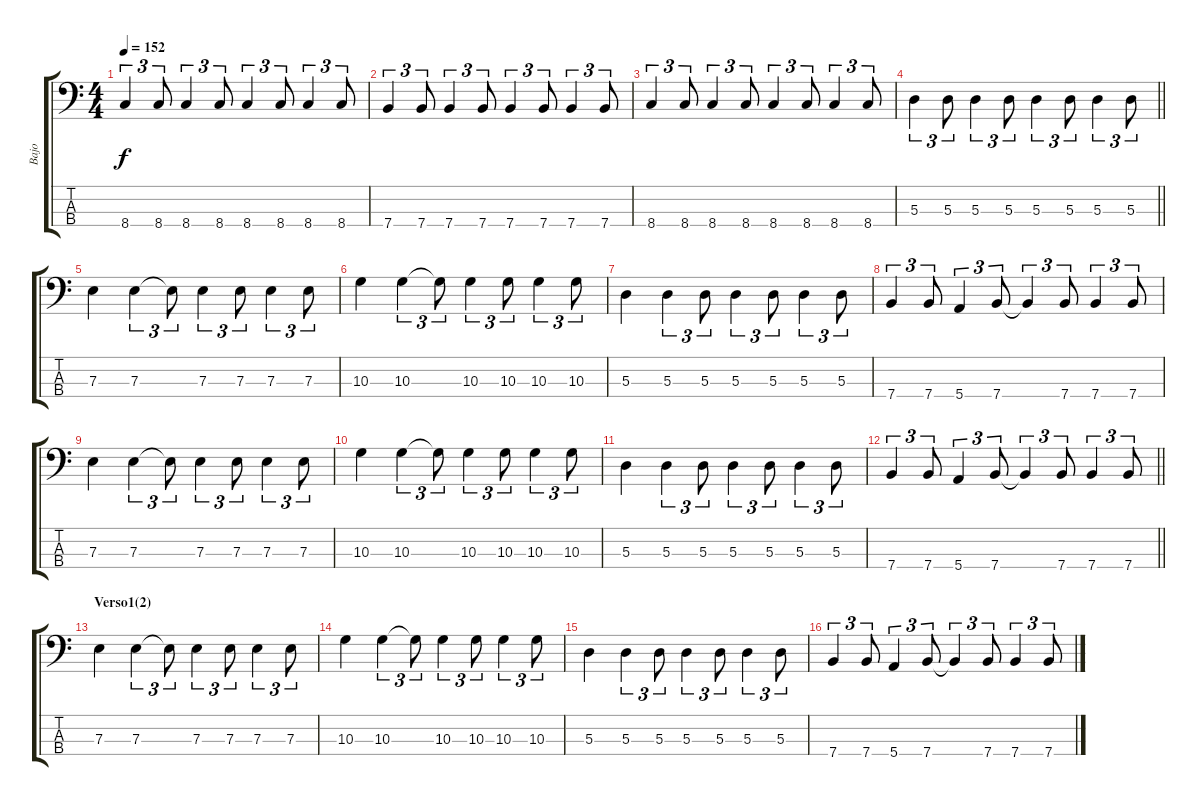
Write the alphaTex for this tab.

\track ("Bajo" "Bajo") {instrument electricbassfinger}
\staff {score tabs}
\tuning (G2 D2 A1 E1) {hide}
\ts (4 4)
\tempo 152
\clef f4
\ks c
8.4.4{tu (3 2) dy f} 8.4.8{tu (3 2)} 8.4.4{tu (3 2)} 8.4.8{tu (3 2)} 8.4.4{tu (3 2)} 8.4.8{tu (3 2)} 8.4.4{tu (3 2)} 8.4.8{tu (3 2)} |
7.4.4{tu (3 2)} 7.4.8{tu (3 2)} 7.4.4{tu (3 2)} 7.4.8{tu (3 2)} 7.4.4{tu (3 2)} 7.4.8{tu (3 2)} 7.4.4{tu (3 2)} 7.4.8{tu (3 2)} |
8.4.4{tu (3 2)} 8.4.8{tu (3 2)} 8.4.4{tu (3 2)} 8.4.8{tu (3 2)} 8.4.4{tu (3 2)} 8.4.8{tu (3 2)} 8.4.4{tu (3 2)} 8.4.8{tu (3 2)} |
\barLineRight lightlight
5.3.4{tu (3 2)} 5.3.8{tu (3 2)} 5.3.4{tu (3 2)} 5.3.8{tu (3 2)} 5.3.4{tu (3 2)} 5.3.8{tu (3 2)} 5.3.4{tu (3 2)} 5.3.8{tu (3 2)} |
7.3.4 7.3.4{tu (3 2)} 7.3{t}.8{tu (3 2)} 7.3.4{tu (3 2)} 7.3.8{tu (3 2)} 7.3.4{tu (3 2)} 7.3.8{tu (3 2)} |
10.3.4 10.3.4{tu (3 2)} 10.3{t}.8{tu (3 2)} 10.3.4{tu (3 2)} 10.3.8{tu (3 2)} 10.3.4{tu (3 2)} 10.3.8{tu (3 2)} |
5.3.4 5.3.4{tu (3 2)} 5.3.8{tu (3 2)} 5.3.4{tu (3 2)} 5.3.8{tu (3 2)} 5.3.4{tu (3 2)} 5.3.8{tu (3 2)} |
7.4.4{tu (3 2)} 7.4.8{tu (3 2)} 5.4.4{tu (3 2)} 7.4.8{tu (3 2)} 7.4{t}.4{tu (3 2)} 7.4.8{tu (3 2)} 7.4.4{tu (3 2)} 7.4.8{tu (3 2)} |
7.3.4 7.3.4{tu (3 2)} 7.3{t}.8{tu (3 2)} 7.3.4{tu (3 2)} 7.3.8{tu (3 2)} 7.3.4{tu (3 2)} 7.3.8{tu (3 2)} |
10.3.4 10.3.4{tu (3 2)} 10.3{t}.8{tu (3 2)} 10.3.4{tu (3 2)} 10.3.8{tu (3 2)} 10.3.4{tu (3 2)} 10.3.8{tu (3 2)} |
5.3.4 5.3.4{tu (3 2)} 5.3.8{tu (3 2)} 5.3.4{tu (3 2)} 5.3.8{tu (3 2)} 5.3.4{tu (3 2)} 5.3.8{tu (3 2)} |
\barLineRight lightlight
7.4.4{tu (3 2)} 7.4.8{tu (3 2)} 5.4.4{tu (3 2)} 7.4.8{tu (3 2)} 7.4{t}.4{tu (3 2)} 7.4.8{tu (3 2)} 7.4.4{tu (3 2)} 7.4.8{tu (3 2)} |
\section ("" "Verso1(2)")
7.3.4 7.3.4{tu (3 2)} 7.3{t}.8{tu (3 2)} 7.3.4{tu (3 2)} 7.3.8{tu (3 2)} 7.3.4{tu (3 2)} 7.3.8{tu (3 2)} |
10.3.4 10.3.4{tu (3 2)} 10.3{t}.8{tu (3 2)} 10.3.4{tu (3 2)} 10.3.8{tu (3 2)} 10.3.4{tu (3 2)} 10.3.8{tu (3 2)} |
5.3.4 5.3.4{tu (3 2)} 5.3.8{tu (3 2)} 5.3.4{tu (3 2)} 5.3.8{tu (3 2)} 5.3.4{tu (3 2)} 5.3.8{tu (3 2)} |
7.4.4{tu (3 2)} 7.4.8{tu (3 2)} 5.4.4{tu (3 2)} 7.4.8{tu (3 2)} 7.4{t}.4{tu (3 2)} 7.4.8{tu (3 2)} 7.4.4{tu (3 2)} 7.4.8{tu (3 2)}
